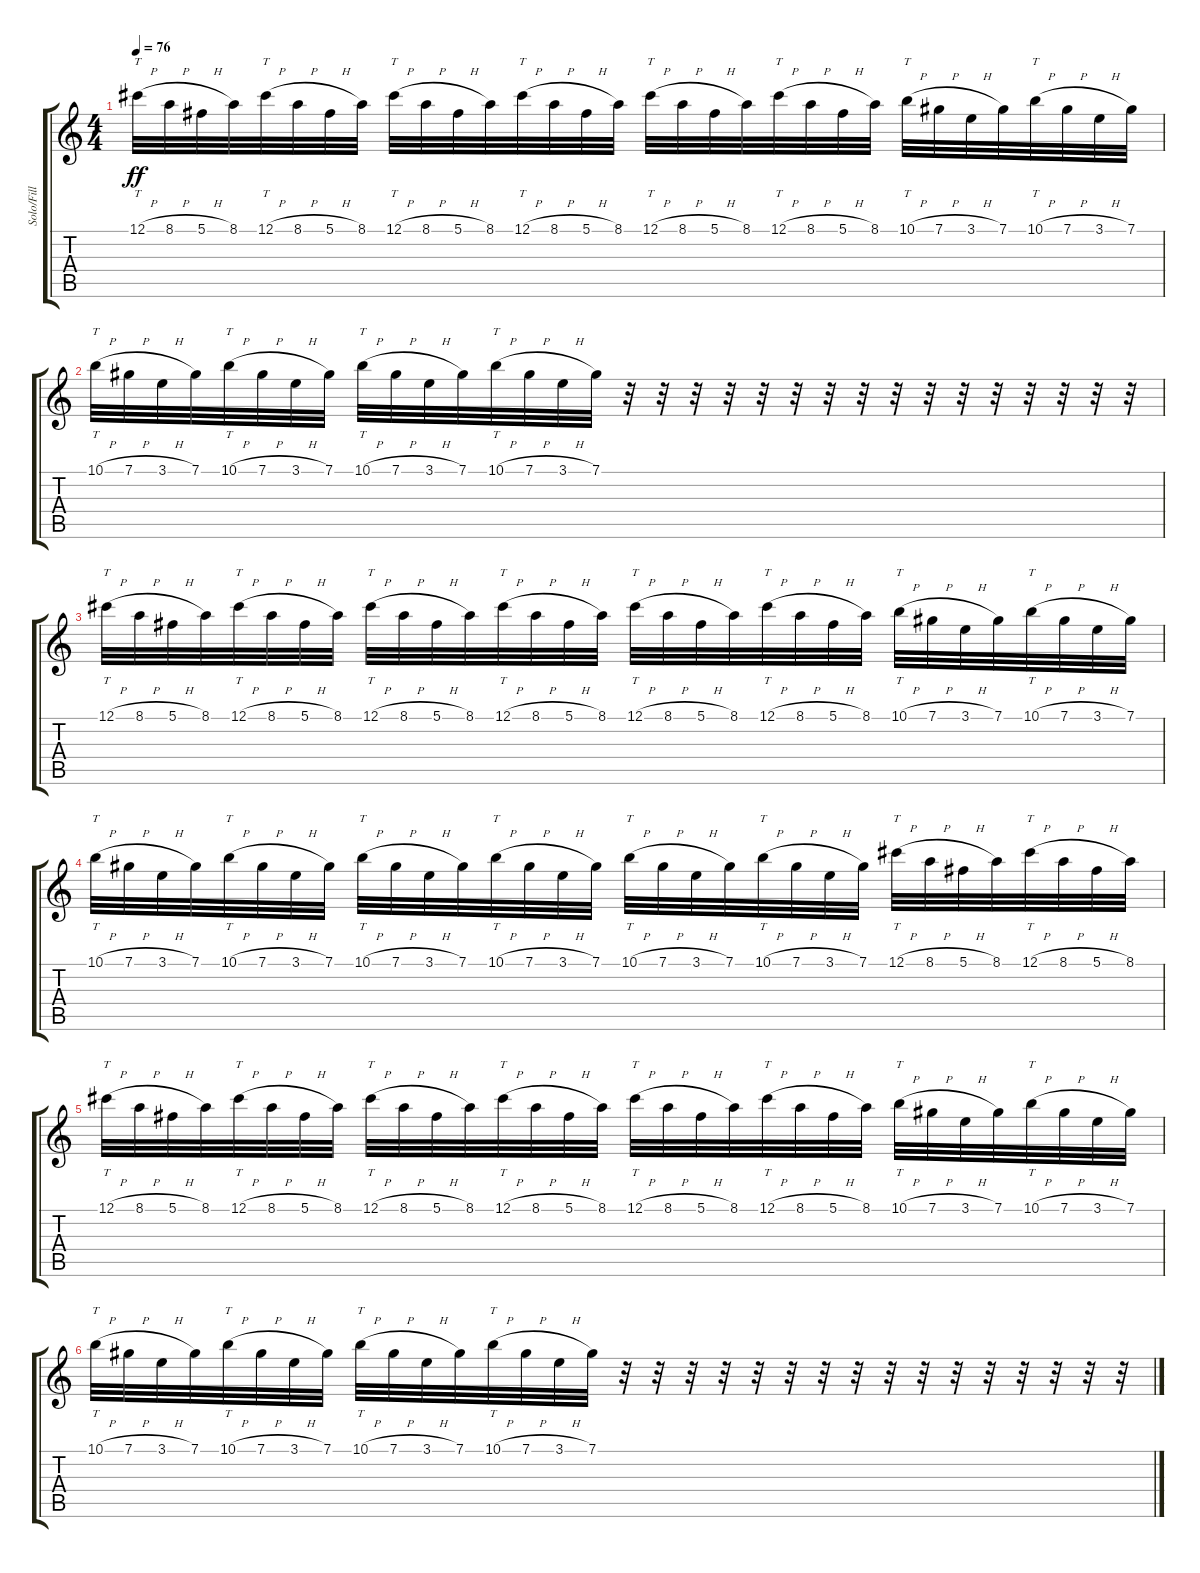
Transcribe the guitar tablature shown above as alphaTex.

\track ("Solo/Fill Guitar" "Solo/Fill ") {instrument distortionguitar}
\staff {score tabs}
\tuning (Db4 Ab3 E3 B2 Gb2 B1) {hide}
\ts (4 4)
\tempo 76
\clef g2
\ks c
12.1{h}.32{tt dy ff} 8.1{h}.32 5.1{h}.32 8.1.32 12.1{h}.32{tt} 8.1{h}.32 5.1{h}.32 8.1.32 12.1{h}.32{tt} 8.1{h}.32 5.1{h}.32 8.1.32 12.1{h}.32{tt} 8.1{h}.32 5.1{h}.32 8.1.32 12.1{h}.32{tt} 8.1{h}.32 5.1{h}.32 8.1.32 12.1{h}.32{tt} 8.1{h}.32 5.1{h}.32 8.1.32 10.1{h}.32{tt} 7.1{h}.32 3.1{h}.32 7.1.32 10.1{h}.32{tt} 7.1{h}.32 3.1{h}.32 7.1.32 |
10.1{h}.32{tt} 7.1{h}.32 3.1{h}.32 7.1.32 10.1{h}.32{tt} 7.1{h}.32 3.1{h}.32 7.1.32 10.1{h}.32{tt} 7.1{h}.32 3.1{h}.32 7.1.32 10.1{h}.32{tt} 7.1{h}.32 3.1{h}.32 7.1.32 r.32 r.32 r.32 r.32 r.32 r.32 r.32 r.32 r.32 r.32 r.32 r.32 r.32 r.32 r.32 r.32 |
12.1{h}.32{tt} 8.1{h}.32 5.1{h}.32 8.1.32 12.1{h}.32{tt} 8.1{h}.32 5.1{h}.32 8.1.32 12.1{h}.32{tt} 8.1{h}.32 5.1{h}.32 8.1.32 12.1{h}.32{tt} 8.1{h}.32 5.1{h}.32 8.1.32 12.1{h}.32{tt} 8.1{h}.32 5.1{h}.32 8.1.32 12.1{h}.32{tt} 8.1{h}.32 5.1{h}.32 8.1.32 10.1{h}.32{tt} 7.1{h}.32 3.1{h}.32 7.1.32 10.1{h}.32{tt} 7.1{h}.32 3.1{h}.32 7.1.32 |
10.1{h}.32{tt} 7.1{h}.32 3.1{h}.32 7.1.32 10.1{h}.32{tt} 7.1{h}.32 3.1{h}.32 7.1.32 10.1{h}.32{tt} 7.1{h}.32 3.1{h}.32 7.1.32 10.1{h}.32{tt} 7.1{h}.32 3.1{h}.32 7.1.32 10.1{h}.32{tt} 7.1{h}.32 3.1{h}.32 7.1.32 10.1{h}.32{tt} 7.1{h}.32 3.1{h}.32 7.1.32 12.1{h}.32{tt} 8.1{h}.32 5.1{h}.32 8.1.32 12.1{h}.32{tt} 8.1{h}.32 5.1{h}.32 8.1.32 |
12.1{h}.32{tt} 8.1{h}.32 5.1{h}.32 8.1.32 12.1{h}.32{tt} 8.1{h}.32 5.1{h}.32 8.1.32 12.1{h}.32{tt} 8.1{h}.32 5.1{h}.32 8.1.32 12.1{h}.32{tt} 8.1{h}.32 5.1{h}.32 8.1.32 12.1{h}.32{tt} 8.1{h}.32 5.1{h}.32 8.1.32 12.1{h}.32{tt} 8.1{h}.32 5.1{h}.32 8.1.32 10.1{h}.32{tt} 7.1{h}.32 3.1{h}.32 7.1.32 10.1{h}.32{tt} 7.1{h}.32 3.1{h}.32 7.1.32 |
10.1{h}.32{tt} 7.1{h}.32 3.1{h}.32 7.1.32 10.1{h}.32{tt} 7.1{h}.32 3.1{h}.32 7.1.32 10.1{h}.32{tt} 7.1{h}.32 3.1{h}.32 7.1.32 10.1{h}.32{tt} 7.1{h}.32 3.1{h}.32 7.1.32 r.32 r.32 r.32 r.32 r.32 r.32 r.32 r.32 r.32 r.32 r.32 r.32 r.32 r.32 r.32 r.32
